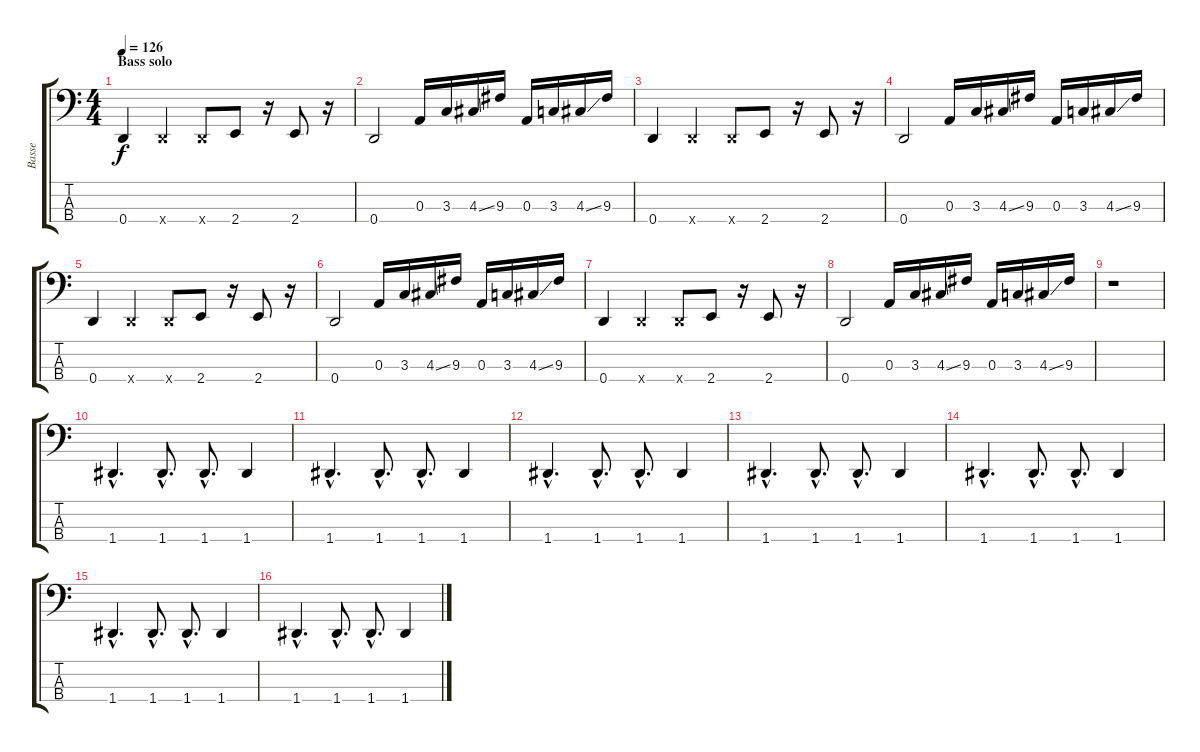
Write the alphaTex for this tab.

\track ("Basse" "Basse") {instrument electricbasspick}
\staff {score tabs}
\tuning (G2 D2 A1 D1) {hide}
\ts (4 4)
\section ("" "Bass solo")
\tempo 126
\clef f4
\ks c
0.4.4{dy f} 0.4{x}.4 0.4{x}.8 2.4.8 r.16 2.4.8 r.16 |
0.4.2 0.3.16 3.3.16 4.3{ss}.16 9.3.16 0.3.16 3.3.16 4.3{ss}.16 9.3.16 |
0.4.4 0.4{x}.4 0.4{x}.8 2.4.8 r.16 2.4.8 r.16 |
0.4.2 0.3.16 3.3.16 4.3{ss}.16 9.3.16 0.3.16 3.3.16 4.3{ss}.16 9.3.16 |
0.4.4 0.4{x}.4 0.4{x}.8 2.4.8 r.16 2.4.8 r.16 |
0.4.2 0.3.16 3.3.16 4.3{ss}.16 9.3.16 0.3.16 3.3.16 4.3{ss}.16 9.3.16 |
0.4.4 0.4{x}.4 0.4{x}.8 2.4.8 r.16 2.4.8 r.16 |
0.4.2 0.3.16 3.3.16 4.3{ss}.16 9.3.16 0.3.16 3.3.16 4.3{ss}.16 9.3.16 |
r.1 |
1.4{hac}.4{d} 1.4{hac}.8{d} 1.4{hac}.8{d} 1.4.4 |
1.4{hac}.4{d} 1.4{hac}.8{d} 1.4{hac}.8{d} 1.4.4 |
1.4{hac}.4{d} 1.4{hac}.8{d} 1.4{hac}.8{d} 1.4.4 |
1.4{hac}.4{d} 1.4{hac}.8{d} 1.4{hac}.8{d} 1.4.4 |
1.4{hac}.4{d} 1.4{hac}.8{d} 1.4{hac}.8{d} 1.4.4 |
1.4{hac}.4{d} 1.4{hac}.8{d} 1.4{hac}.8{d} 1.4.4 |
1.4{hac}.4{d} 1.4{hac}.8{d} 1.4{hac}.8{d} 1.4.4
